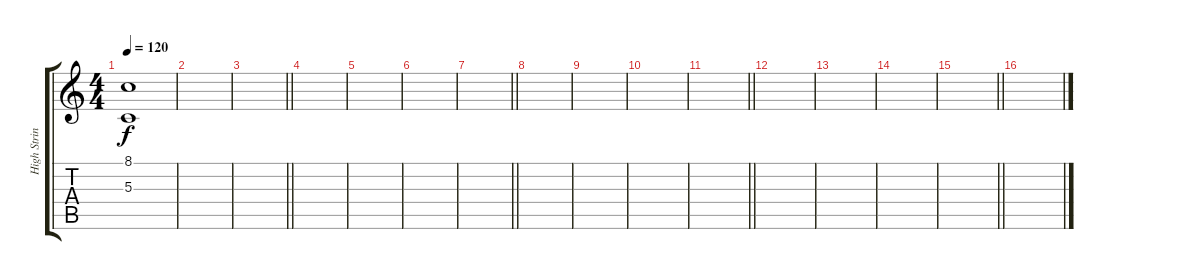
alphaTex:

\track ("High Strings Standard" "High Strin") {instrument stringensemble1}
\staff {score tabs}
\tuning (E4 B3 G3 D3 A2 E2) {hide}
\ts (4 4)
\tempo 120
\clef g2
\ks c
(8.1{t} 5.3{t}).1{dy f} |
|
\barLineRight lightlight
|
|
|
|
\barLineRight lightlight
|
|
|
|
\barLineRight lightlight
|
|
|
|
\barLineRight lightlight
|
\section ("" "")
